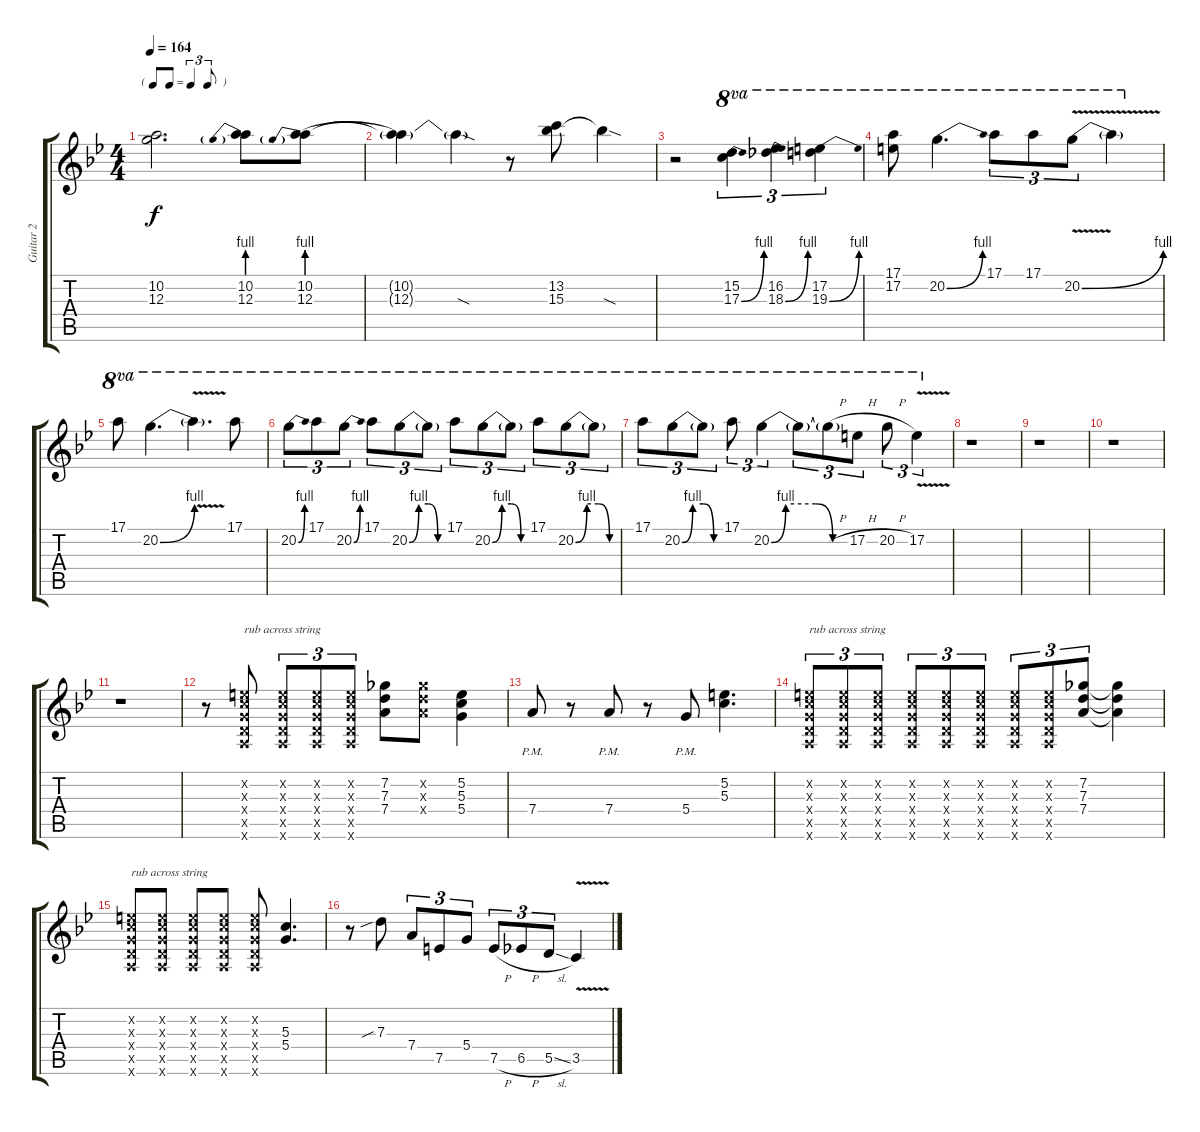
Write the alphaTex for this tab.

\track ("Guitar 2" "Guitar 2") {instrument distortionguitar}
\staff {score tabs}
\tuning (E4 B3 G3 D3 A2 E2) {hide}
\ts (4 4)
\tf triplet8th
\tempo 164
\clef g2
\ks bb
(10.2{t} 12.3{t}).2{d dy f} (10.2 12.3{be (prebend 0 4 60 4)}).8 (10.2 12.3{be (prebend 0 4 60 4)}).8 |
(10.2{t} 12.3{t}).4 12.3{sod t}.4 r.8 (13.2 15.3).8 15.3{sod t}.4 |
r.2 (15.2 17.3{be (bend 0 0 60 4)}).4{tu (3 2) ot 8va} (16.2 18.3{be (bend 0 0 60 4)}).4{tu (3 2) ot 8va} (17.2 19.3{be (bend 0 0 60 4)}).4{tu (3 2) ot 8va} |
(17.1 17.2).8{ot 8va} 20.2{be (bend 0 0 60 4)}.4{d ot 8va} 17.1.8{tu (3 2) ot 8va} 17.1.8{tu (3 2) ot 8va} 20.2{be (bend 0 0 60 4) v}.8{tu (3 2) ot 8va} 20.2{t}.4{ot 8va} |
17.1.8{ot 8va} 20.2{be (bend 0 0 60 4)}.4{d ot 8va} 20.2{v t}.4{d ot 8va} 17.1.8{ot 8va} |
20.2{be (bend 0 0 60 4)}.8{tu (3 2) ot 8va} 17.1.8{tu (3 2) ot 8va} 20.2{be (bend 0 0 60 4)}.8{tu (3 2) ot 8va} 17.1.8{tu (3 2) ot 8va} 20.2{be (custom 0 0 15 4 30 4 45 0 60 0)}.8{tu (3 2) ot 8va} 20.2{t}.8{tu (3 2) ot 8va} 17.1.8{tu (3 2) ot 8va} 20.2{be (custom 0 0 15 4 30 4 45 0 60 0)}.8{tu (3 2) ot 8va} 20.2{t}.8{tu (3 2) ot 8va} 17.1.8{tu (3 2) ot 8va} 20.2{be (custom 0 0 15 4 30 4 45 0 60 0)}.8{tu (3 2) ot 8va} 20.2{t}.8{tu (3 2) ot 8va} |
17.1.8{tu (3 2) ot 8va} 20.2{be (custom 0 0 15 4 30 4 45 0 60 0)}.8{tu (3 2) ot 8va} 20.2{t}.8{tu (3 2) ot 8va} 17.1.8{tu (3 2) ot 8va} 20.2{be (custom 0 0 11 4 34 4 47 0 60 0)}.4{tu (3 2) ot 8va} 20.2{t}.8{tu (3 2) ot 8va} 20.2{h t}.8{tu (3 2) ot 8va} 17.2{h}.8{tu (3 2) ot 8va} 20.2{h}.8{tu (3 2) ot 8va} 17.2{v}.4{tu (3 2) ot 8va} |
r.1 |
r.1 |
r.1 |
r.1 |
r.8 (5.2{x} 5.3{x} 5.4{x} 5.5{x} 5.6{x}).8{txt "rub across string"} (5.2{x} 5.3{x} 5.4{x} 5.5{x} 5.6{x}).8{tu (3 2)} (5.2{x} 5.3{x} 5.4{x} 5.5{x} 5.6{x}).8{tu (3 2)} (5.2{x} 5.3{x} 5.4{x} 5.5{x} 5.6{x}).8{tu (3 2)} (7.2 7.3 7.4).8 (7.2{x} 7.3{x} 7.4{x}).8 (5.2 5.3 5.4).4 |
7.4{pm}.8 r.8 7.4{pm}.8 r.8 5.4{pm}.8 (5.2 5.3).4{d} |
(5.2{x} 5.3{x} 5.4{x} 5.5{x} 5.6{x}).8{tu (3 2) txt "rub across string"} (5.2{x} 5.3{x} 5.4{x} 5.5{x} 5.6{x}).8{tu (3 2)} (5.2{x} 5.3{x} 5.4{x} 5.5{x} 5.6{x}).8{tu (3 2)} (5.2{x} 5.3{x} 5.4{x} 5.5{x} 5.6{x}).8{tu (3 2)} (5.2{x} 5.3{x} 5.4{x} 5.5{x} 5.6{x}).8{tu (3 2)} (5.2{x} 5.3{x} 5.4{x} 5.5{x} 5.6{x}).8{tu (3 2)} (5.2{x} 5.3{x} 5.4{x} 5.5{x} 5.6{x}).8{tu (3 2)} (5.2{x} 5.3{x} 5.4{x} 5.5{x} 5.6{x}).8{tu (3 2)} (7.2 7.3 7.4).8{tu (3 2)} (7.2{t} 7.3{t} 7.4{t}).4 |
(5.2{x} 5.3{x} 5.4{x} 5.5{x} 5.6{x}).8{txt "rub across string"} (5.2{x} 5.3{x} 5.4{x} 5.5{x} 5.6{x}).8 (5.2{x} 5.3{x} 5.4{x} 5.5{x} 5.6{x}).8 (5.2{x} 5.3{x} 5.4{x} 5.5{x} 5.6{x}).8 (5.2{x} 5.3{x} 5.4{x} 5.5{x} 5.6{x}).8 (5.3 5.4).4{d} |
r.8{volume 6} 7.3{sib}.8 7.4.8{tu (3 2)} 7.5.8{tu (3 2)} 5.4.8{tu (3 2)} 7.5{h}.8{tu (3 2)} 6.5{h}.8{tu (3 2)} 5.5{sl}.8{tu (3 2)} 3.5{v}.4
